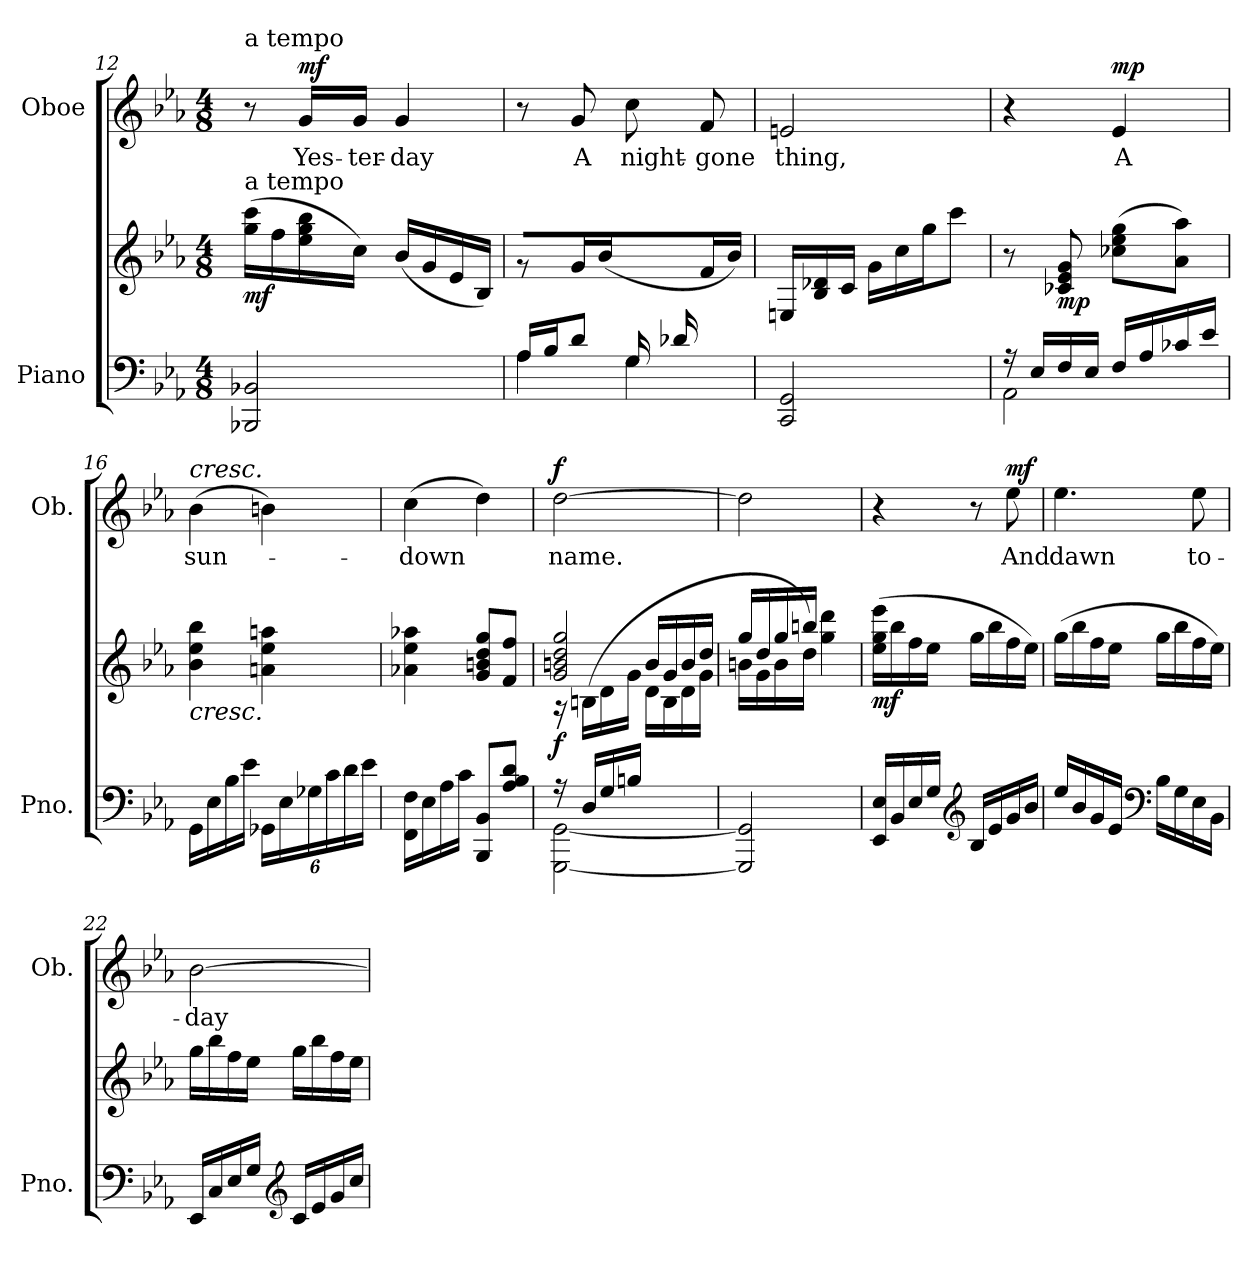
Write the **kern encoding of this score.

**kern	**kern	**dynam	**kern	**text	**dynam
*part2	*part2	*part2	*part1	*part1	*part1
*staff3	*staff2	*staff2/3	*staff1	*staff1	*staff1
*I"Piano	*	*	*I"Oboe	*	*
*I'Pno.	*	*	*I'Ob.	*	*
*clefF4	*clefG2	*	*clefG2	*	*
*k[b-e-a-]	*k[b-e-a-]	*	*k[b-e-a-]	*	*
*M4/8	*M4/8	*	*M4/8	*	*
=12	=12	=12	=12	=12	=12
!	!	!	!LO:TX:a:t=a tempo	!	!
!	!LO:TX:a:t=a tempo	!	!	!	!
!	!	!LO:DY:b	!	!	!
2BBB-X/ 2BB-X/	(16gg\ 16ccc\LL	mf	8r	.	.
.	16ff\	.	.	.	.
!	!	!	!	!LO:LY:b	!LO:DY:a
.	16ee-\ 16gg\ 16bb-\	.	16g/LL	Yes-	mf
!	!	!	!	!LO:LY:b	!
.	16cc\JJ)	.	16g/JJ	-ter-	.
!	!	!	!	!LO:LY:b	!
.	(16b-/LL	.	4g/	-day	.
.	16g/	.	.	.	.
.	16e-/	.	.	.	.
.	16B-/JJ)	.	.	.	.
!!LO:PB:g=z
=13	=13	=13	=13	=13	=13
*^	*	*	*	*	*
*	*^	*	*	*	*	*
4ryy	(16A-/LL	4A-\	8r	.	8r	.	.
.	16B-/J	.	.	.	.	.	.
!	!	!	!	!	!	!LO:LY:b	!
.	8d/J	.	16g/LL	.	8g/	A	.
.	.	.	(16b-/JJ	.	.	.	.
!	!	!	!	!	!	!LO:LY:b	!
(16G/LL	4G\	4ryy	8ryy	.	8cc\	night-	.
16d-X/	.	.	.	.	.	.	.
!	!	!	!	!	!	!LO:LY:b	!
8ryy	.	.	16f\	.	8f/	-gone	.
.	.	.	16b-\JJ)	.	.	.	.
*v	*v	*v	*	*	*	*	*
=14	=14	=14	=14	=14	=14
!	!	!	!	!LO:LY:b	!
2CC/ 2GG/	16En/LL	.	2en/	thing,	.
.	16B-/ 16d-X/	.	.	.	.
.	16c/JJ	.	.	.	.
.	16g\LL	.	.	.	.
.	16cc\	.	.	.	.
.	16gg\J	.	.	.	.
.	8ccc\J)	.	.	.	.
=15	=15	=15	=15	=15	=15
*^	*	*	*	*	*
16r	2AA-\	8r	.	4r	.	.
16E-/LL	.	.	.	.	.	.
!	!	!	!LO:DY:b	!	!	!
16F/	.	8c-X/ 8e-/ 8g/	mp	.	.	.
16E-/JJ	.	.	.	.	.	.
!	!	!	!	!	!LO:LY:b	!LO:DY:a
16F/LL	.	(8cc-X\ 8ee-\ 8gg\L	.	4e-/	A	mp
16A-/	.	.	.	.	.	.
16c-X/	.	8a-\ 8aa-\J)	.	.	.	.
16e-/JJ	.	.	.	.	.	.
*v	*v	*	*	*	*	*
=16	=16	=16	=16	=16	=16
!	!	!	!LO:TX:a:i:t=cresc.	!	!
!	!LO:TX:b:i:t=cresc.	!	!	!	!
!	!	!	!	!LO:LY:b	!
16GG\LL	4b-\ 4ee-\ 4bb-\	.	(4b-\	sun-	.
16E-\	.	.	.	.	.
16B-\	.	.	.	.	.
16e-\JJ	.	.	.	.	.
*Xbrackettup	*	*	*	*	*
24GG-X\LL	4an\ 4ee-\ 4aan\	.	4bn\)	.	.
24E-\	.	.	.	.	.
24G-X\	.	.	.	.	.
24c\	.	.	.	.	.
24d\	.	.	.	.	.
24e-\JJ	.	.	.	.	.
!!LO:LB:g=z
=17	=17	=17	=17	=17	=17
!	!	!	!	!LO:LY:b	!
16FF\ 16F\LL	4a-X\ 4ee-\ 4aa-X\	.	(4cc\	-down	.
16E-\	.	.	.	.	.
16A-\	.	.	.	.	.
16c\JJ	.	.	.	.	.
8BBB-/ 8BB-/L	8g/ 8bn/ 8dd/ 8gg/L	.	4dd\)	.	.
8A-/ 8B-/ 8d/J	8f/ 8ff/J	.	.	.	.
=18	=18	=18	=18	=18	=18
*^	*^	*	*	*	*
*	*	*	*^	*	*	*	*
!	!	!	!	!	!LO:DY:b	!	!LO:LY:b	!LO:DY:a
16r	[2GGG\ [2GG\	2g/ 2bn/ 2dd/ 2gg/	16r	4ryy	f	[2dd\	name.	f
(16D/LL	.	.	(>16Bn\LL	.	.	.	.	.
16G/	.	.	16d\	.	.	.	.	.
16Bn/JJ	.	.	16g\JJ	.	.	.	.	.
4ryy	.	.	16b/LL	16d\LL	.	.	.	.
.	.	.	16g/	16B\	.	.	.	.
.	.	.	16b/	16d\	.	.	.	.
.	.	.	16dd/JJ	16g\JJ	.	.	.	.
*v	*v	*	*	*	*	*	*	*
*	*	*v	*v	*	*	*	*
=19	=19	=19	=19	=19	=19	=19
2GGG/] 2GG/]	16gg/LL	16bn\LL	.	2dd\]	.	.
.	16dd/	16g\	.	.	.	.
.	16gg/	16b\	.	.	.	.
.	16bbn/JJ	16dd\JJ)	.	.	.	.
.	4gg\ 4ddd\)	4ryy	.	.	.	.
=20	=20	=20	=20	=20	=20	=20
!	!	!	!LO:DY:b	!	!	!
*	*v	*v	*	*	*	*
16EE-/ 16E-/LL	(16ee-\ 16gg\ 16eee-\LL	mf	4r	.	.
16BB-/	16bb-\	.	.	.	.
16E-/	16ff\	.	.	.	.
16G/JJ	16ee-\JJ	.	.	.	.
*clefG2	*	*	*	*	*
16B-/LL	16gg\LL	.	8r	.	.
16e-/	16bb-\	.	.	.	.
!	!	!	!	!LO:LY:b	!LO:DY:a
16g/	16ff\	.	8ee-\	And	mf
16b-/JJ	16ee-\JJ)	.	.	.	.
!!LO:LB:g=z
=21	=21	=21	=21	=21	=21
!	!	!	!	!LO:LY:b	!
16ee-/LL	(16gg\LL	.	4.ee-\	dawn	.
16b-/	16bb-\	.	.	.	.
16g/	16ff\	.	.	.	.
16e-/JJ	16ee-\JJ	.	.	.	.
*clefF4	*	*	*	*	*
16B-\LL	16gg\LL	.	.	.	.
16G\	16bb-\	.	.	.	.
!	!	!	!	!LO:LY:b	!
16E-\	16ff\	.	8ee-\	to-	.
16BB-\JJ	16ee-\JJ)	.	.	.	.
=22	=22	=22	=22	=22	=22
!	!	!	!	!LO:LY:b	!
16EE-/LL	16gg\LL	.	[2b-\	-day	.
16C/	16bb-\	.	.	.	.
16E-/	16ff\	.	.	.	.
16G/JJ	16ee-\JJ	.	.	.	.
*clefG2	*	*	*	*	*
16c/LL	16gg\LL	.	.	.	.
16e-/	16bb-\	.	.	.	.
16g/	16ff\	.	.	.	.
16cc/JJ	16ee-\JJ	.	.	.	.
=	=	=	=	=	=
*-	*-	*-	*-	*-	*-
